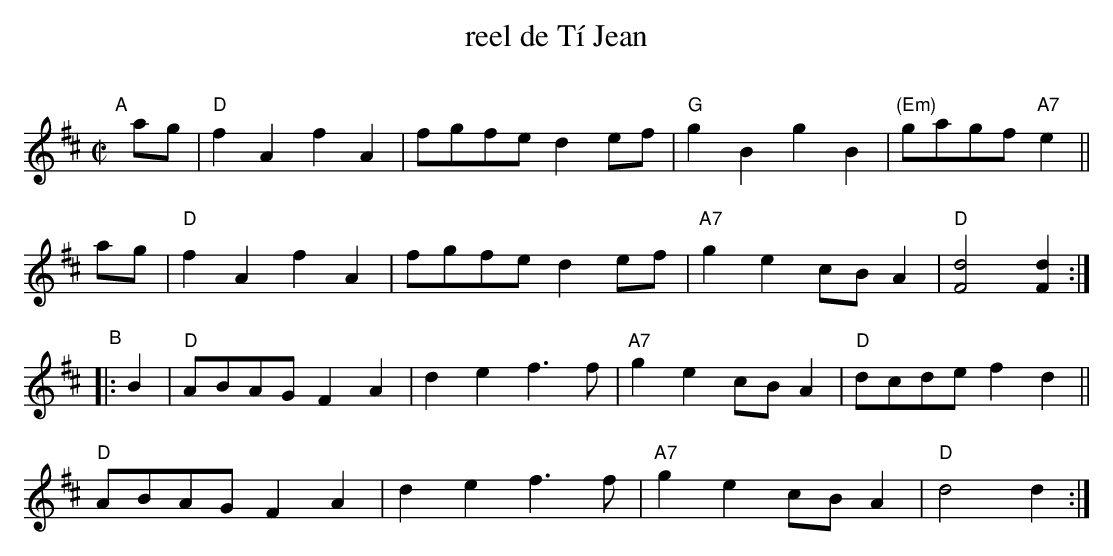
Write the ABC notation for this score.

X:1
T: reel de T\'i Jean
C:
M: C|
L: 1/8
K: D
"^A"[|]\
ag | "D"f2A2 f2A2 | fgfe d2ef | "G"g2B2 g2B2 | "(Em)"gagf "A7"e2 ||
ag | "D"f2A2 f2A2 | fgfe d2ef | "A7"g2e2 cBA2 | "D"[d4F4] [d2F2] :|
"^B"|: B2 |\
"D"ABAG F2A2 | d2e2 f3f | "A7"g2e2 cBA2 | "D"dcde f2d2 ||
"D"ABAG F2A2 | d2e2 f3f | "A7"g2e2 cBA2 | "D"d4 d2 :|
